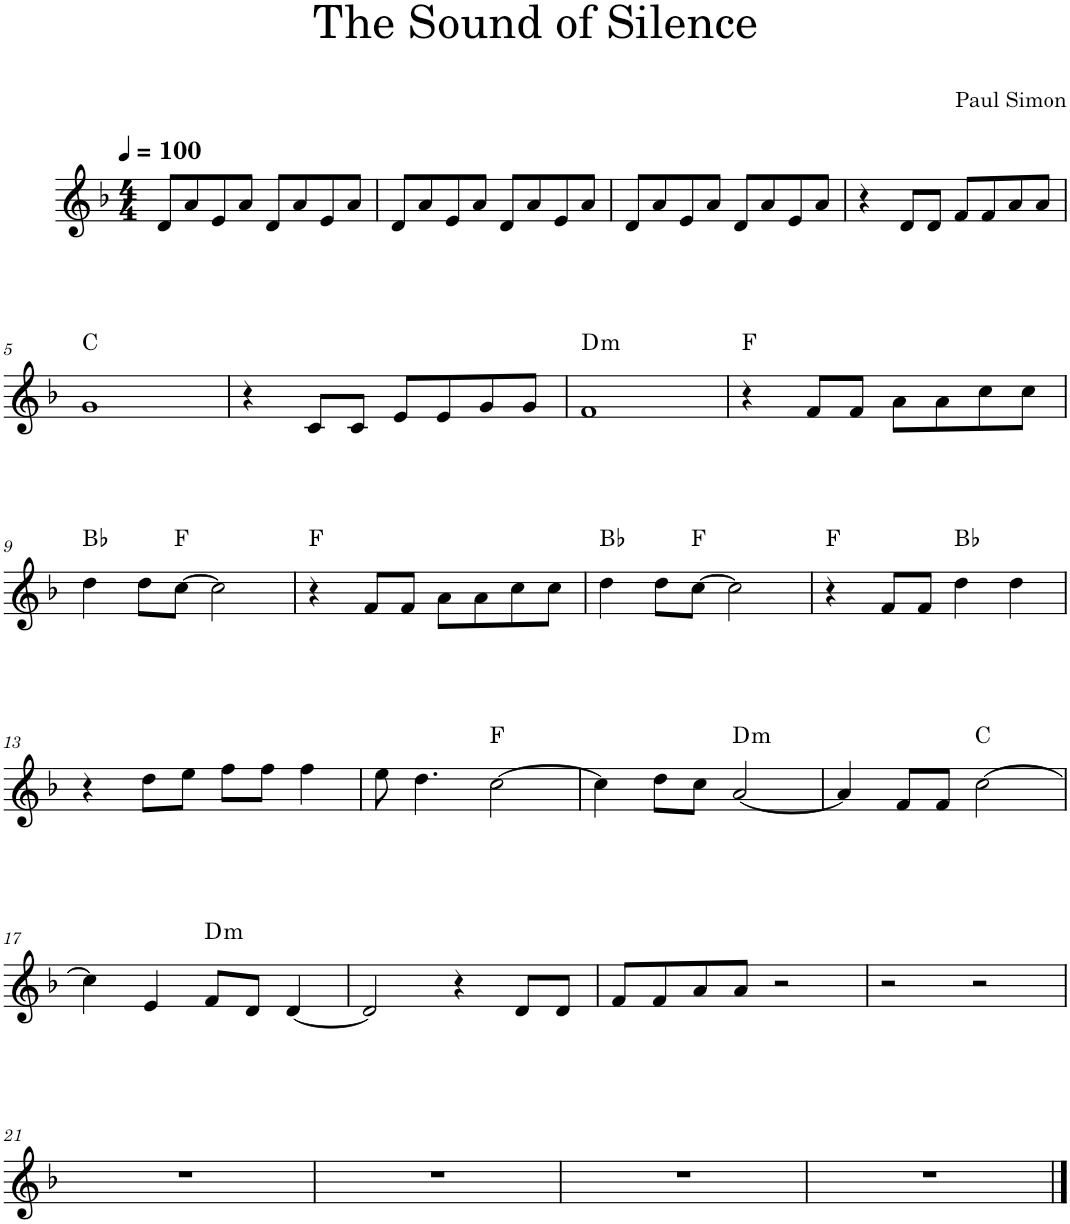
**kern	**harte
*part1	*part1
*staff1	*
*I"Dizi	*
*clefG2	*
*Trd-7c-12	*
*k[b-]	*
*M4/4	*
*MM100	*
=1	=1
8d/L	.
8a/	.
8e/	.
8a/J	.
8d/L	.
8a/	.
8e/	.
8a/J	.
=2	=2
8d/L	.
8a/	.
8e/	.
8a/J	.
8d/L	.
8a/	.
8e/	.
8a/J	.
=3	=3
8d/L	.
8a/	.
8e/	.
8a/J	.
8d/L	.
8a/	.
8e/	.
8a/J	.
=4	=4
4r	.
8d/L	.
8d/J	.
8f/L	.
8f/	.
8a/	.
8a/J	.
!!LO:LB:g=z
=5	=5
1g	C:maj
=6	=6
4r	.
8c/L	.
8c/J	.
8e/L	.
8e/	.
8g/	.
8g/J	.
=7	=7
!	!LO:H:kt=m
1f	D:min
=8	=8
4r	F:maj
8f/L	.
8f/J	.
8a\L	.
8a\	.
8cc\	.
8cc\J	.
!!LO:LB:g=z
=9	=9
4dd\	Bb:maj
8dd\L	.
[8cc\J	F:maj
2cc\]	.
=10	=10
4r	F:maj
8f/L	.
8f/J	.
8a\L	.
8a\	.
8cc\	.
8cc\J	.
=11	=11
4dd\	Bb:maj
8dd\L	.
[8cc\J	F:maj
2cc\]	.
=12	=12
4r	F:maj
8f/L	.
8f/J	.
4dd\	Bb:maj
4dd\	.
!!LO:LB:g=z
=13	=13
4r	.
8dd\L	.
8ee\J	.
8ff\L	.
8ff\J	.
4ff\	.
=14	=14
8ee\	.
4.dd\	.
[2cc\	F:maj
=15	=15
4cc\]	.
8dd\L	.
8cc\J	.
!	!LO:H:kt=m
[2a/	D:min
=16	=16
4a/]	.
8f/L	.
8f/J	.
[2cc\	C:maj
!!LO:LB:g=z
=17	=17
4cc\]	.
4e/	.
!	!LO:H:kt=m
8f/L	D:min
8d/J	.
[4d/	.
=18	=18
2d/]	.
4r	.
8d/L	.
8d/J	.
=19	=19
8f/L	.
8f/	.
8a/	.
8a/J	.
2r	.
=20	=20
2r	.
2r	.
!!LO:LB:g=z
=21	=21
1r	.
=22	=22
1r	.
=23	=23
1r	.
=24	=24
1r	.
==	==
*-	*-
